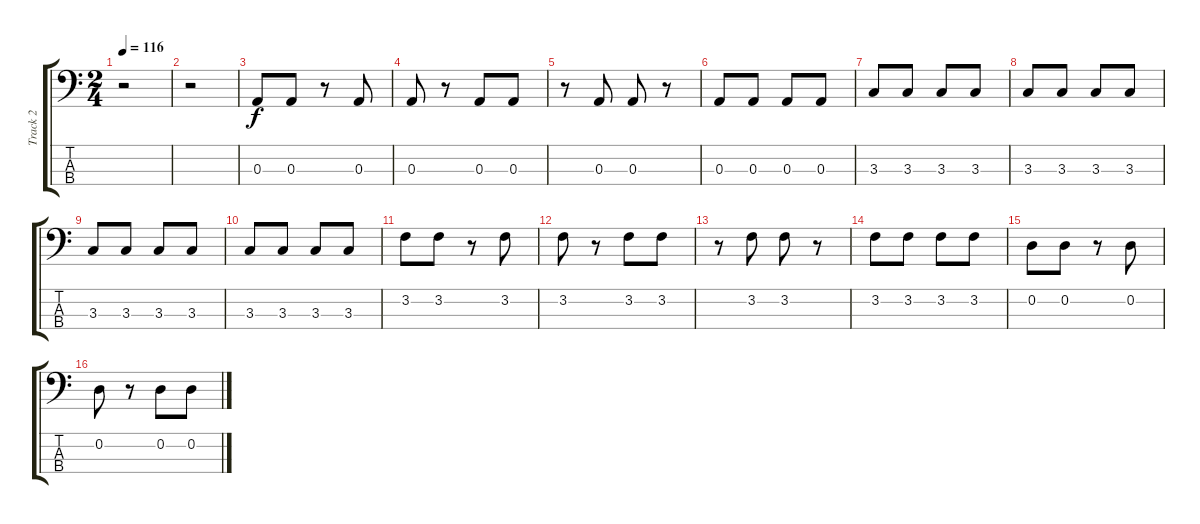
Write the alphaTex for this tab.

\track ("Track 2" "Track 2") {instrument electricbassfinger}
\staff {score tabs}
\tuning (G2 D2 A1 E1) {hide}
\ts (2 4)
\tempo 116
\clef f4
\ks c
r.2{dy f} |
r.2 |
0.3.8 0.3.8 r.8 0.3.8 |
0.3.8 r.8 0.3.8 0.3.8 |
r.8 0.3.8 0.3.8 r.8 |
0.3.8 0.3.8 0.3.8 0.3.8 |
3.3.8 3.3.8 3.3.8 3.3.8 |
3.3.8 3.3.8 3.3.8 3.3.8 |
3.3.8 3.3.8 3.3.8 3.3.8 |
3.3.8 3.3.8 3.3.8 3.3.8 |
3.2.8 3.2.8 r.8 3.2.8 |
3.2.8 r.8 3.2.8 3.2.8 |
r.8 3.2.8 3.2.8 r.8 |
3.2.8 3.2.8 3.2.8 3.2.8 |
0.2.8 0.2.8 r.8 0.2.8 |
0.2.8 r.8 0.2.8 0.2.8
